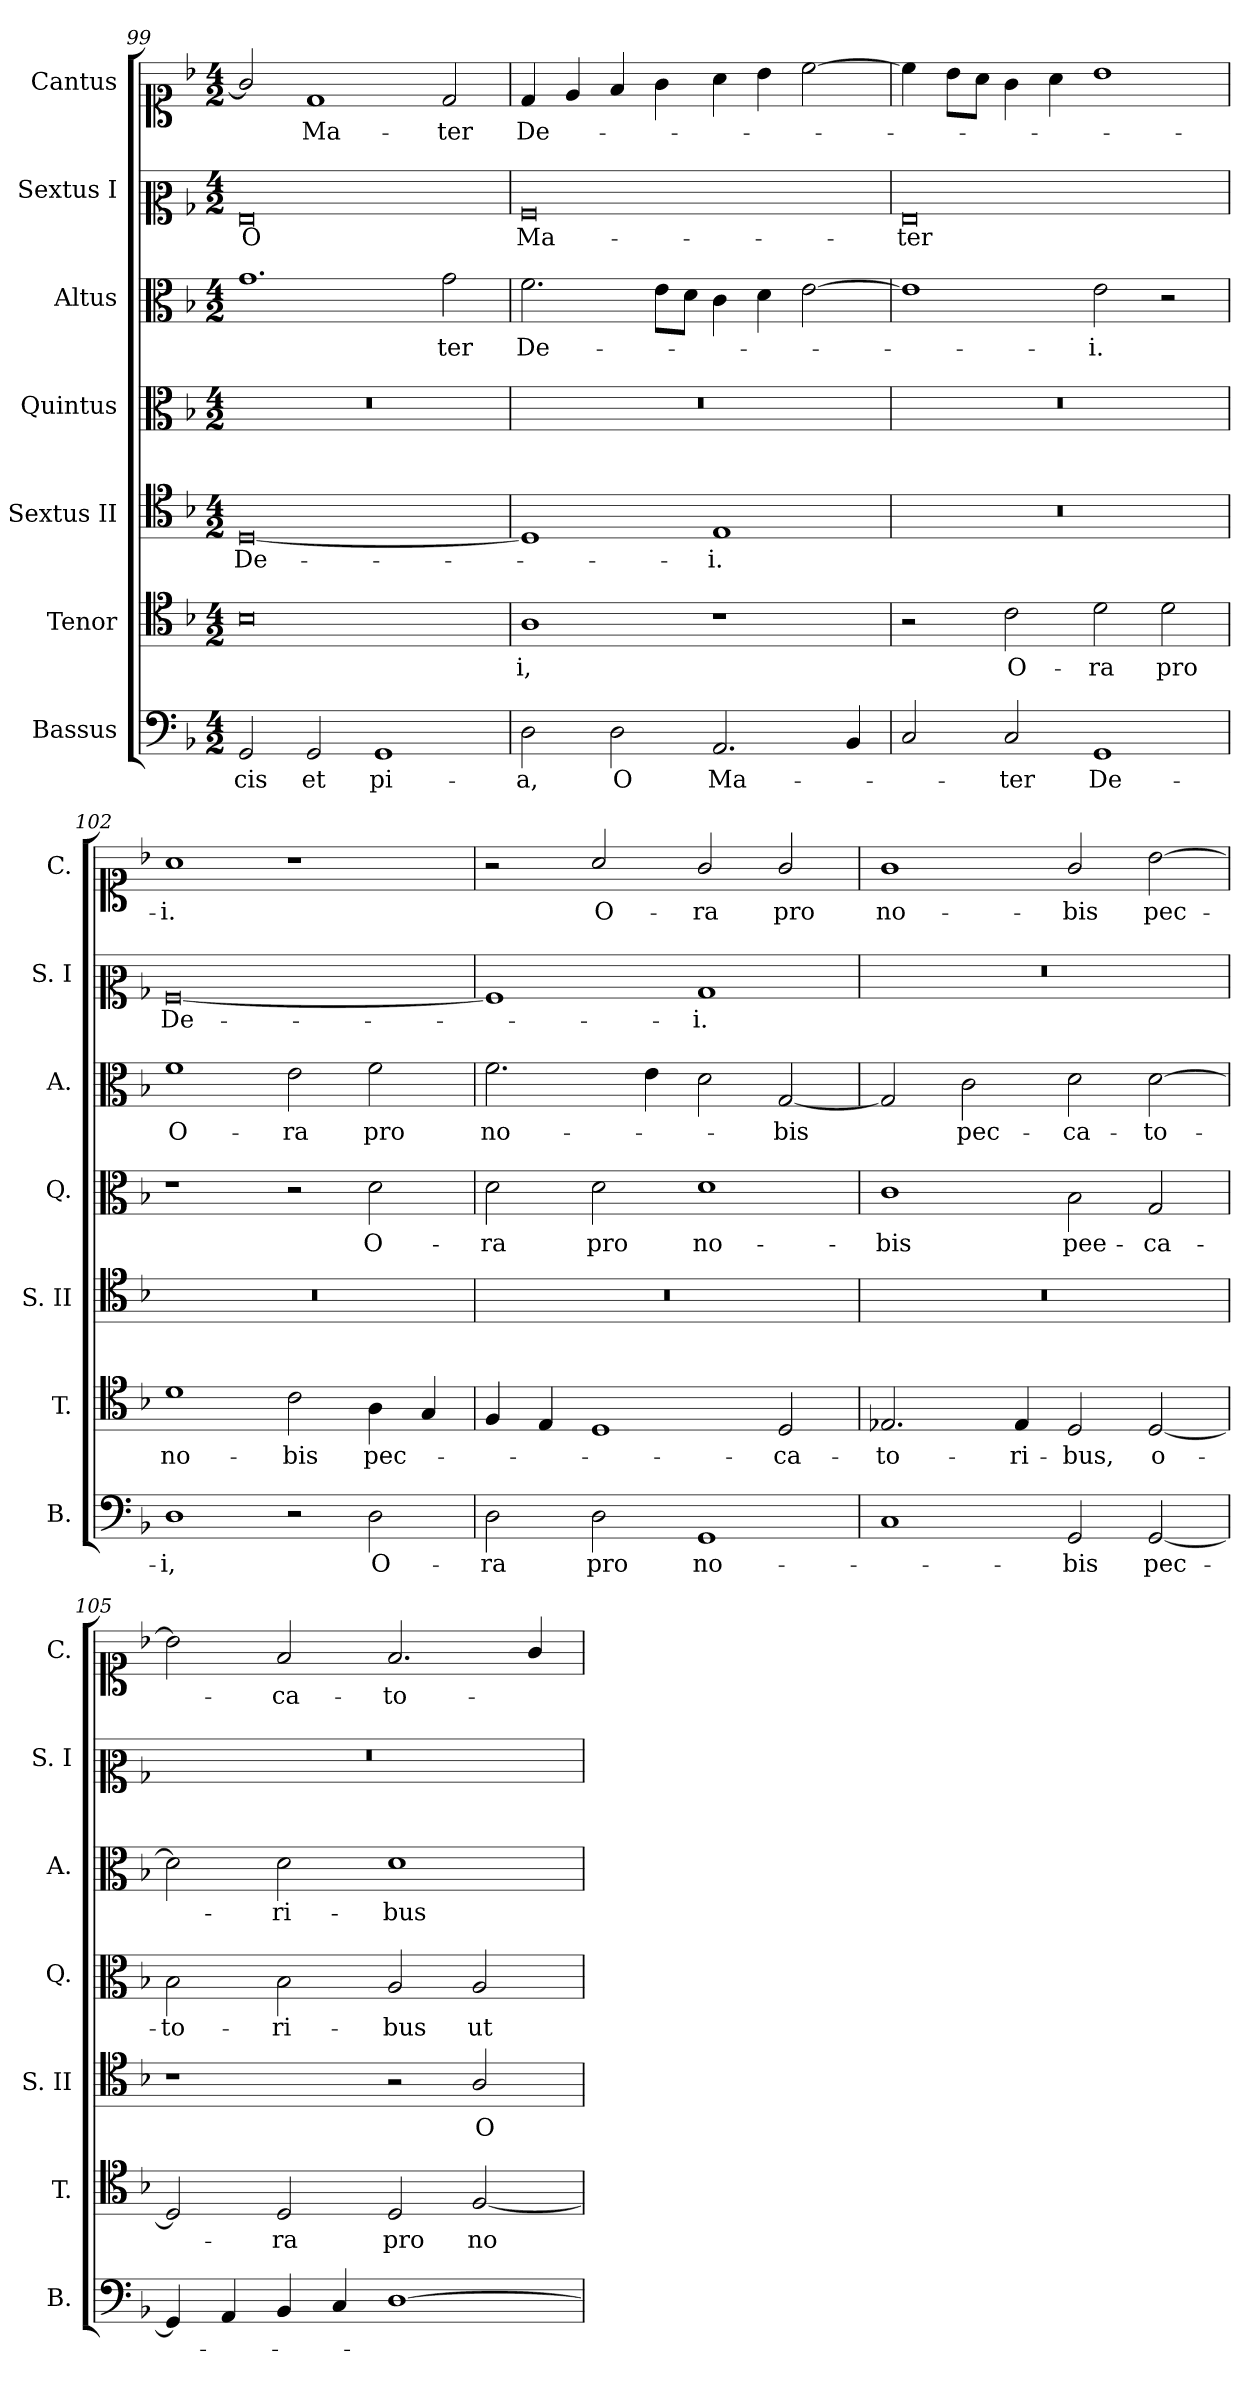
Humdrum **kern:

**kern	**text	**kern	**text	**kern	**text	**kern	**text	**kern	**text	**kern	**text	**kern	**text
*part7	*part7	*part6	*part6	*part5	*part5	*part4	*part4	*part3	*part3	*part2	*part2	*part1	*part1
*staff7	*staff7	*staff6	*staff6	*staff5	*staff5	*staff4	*staff4	*staff3	*staff3	*staff2	*staff2	*staff1	*staff1
*I"Bassus	*	*I"Tenor	*	*I"Sextus II	*	*I"Quintus	*	*I"Altus	*	*I"Sextus I	*	*I"Cantus	*
*I'B.	*	*I'T.	*	*I'S. II	*	*I'Q.	*	*I'A.	*	*I'S. I	*	*I'C.	*
*clefF4	*	*clefC4	*	*clefC4	*	*clefC3	*	*clefC3	*	*clefC2	*	*clefC1	*
*k[b-]	*	*k[b-]	*	*k[b-]	*	*k[b-]	*	*k[b-]	*	*k[b-]	*	*k[b-]	*
*M4/2	*	*M4/2	*	*M4/2	*	*M4/2	*	*M4/2	*	*M4/2	*	*M4/2	*
=99	=99	=99	=99	=99	=99	=99	=99	=99	=99	=99	=99	=99	=99
!	!LO:LY:b	!	!	!	!LO:LY:b	!	!	!	!	!	!LO:LY:b	!	!
2GG/	-cis	0B-	.	[0D	De-	0r	.	1.g	.	0G	O	2g/]	.
!	!LO:LY:b	!	!	!	!	!	!	!	!	!	!	!	!LO:LY:b
2GG/	et	.	.	.	.	.	.	.	.	.	.	1d	Ma-
!	!LO:LY:b	!	!	!	!	!	!	!	!	!	!	!	!
1GG	pi-	.	.	.	.	.	.	.	.	.	.	.	.
!	!	!	!	!	!	!	!	!	!LO:LY:b	!	!	!	!LO:LY:b
.	.	.	.	.	.	.	.	2g\	-ter	.	.	2d/	-ter
=100	=100	=100	=100	=100	=100	=100	=100	=100	=100	=100	=100	=100	=100
!	!LO:LY:b	!	!LO:LY:b	!	!	!	!	!	!LO:LY:b	!	!LO:LY:b	!	!LO:LY:b
2D\	-a,	1A	-i,	1D]	.	0r	.	2.f\	De-	0A	Ma-	4d/	De-
.	.	.	.	.	.	.	.	.	.	.	.	4e/	.
!	!LO:LY:b	!	!	!	!	!	!	!	!	!	!	!	!
2D\	O	.	.	.	.	.	.	.	.	.	.	4f/	.
.	.	.	.	.	.	.	.	8e\L	.	.	.	4g\	.
.	.	.	.	.	.	.	.	8d\J	.	.	.	.	.
!	!LO:LY:b	!	!	!	!LO:LY:b	!	!	!	!	!	!	!	!
2.AA/	Ma-	1r	.	1E	-i.	.	.	4c\	.	.	.	4a\	.
.	.	.	.	.	.	.	.	4d\	.	.	.	4b-\	.
.	.	.	.	.	.	.	.	[2e\	.	.	.	[2cc\	.
4BB-/	.	.	.	.	.	.	.	.	.	.	.	.	.
=101	=101	=101	=101	=101	=101	=101	=101	=101	=101	=101	=101	=101	=101
!	!	!	!	!	!	!	!	!	!	!	!LO:LY:b	!	!
2C/	.	2r	.	0r	.	0r	.	1e]	.	0G	-ter	4cc\]	.
.	.	.	.	.	.	.	.	.	.	.	.	8b-\L	.
.	.	.	.	.	.	.	.	.	.	.	.	8a\J	.
!	!LO:LY:b	!	!LO:LY:b	!	!	!	!	!	!	!	!	!	!
2C/	-ter	2c\	O-	.	.	.	.	.	.	.	.	4g\	.
.	.	.	.	.	.	.	.	.	.	.	.	4a\	.
!	!LO:LY:b	!	!LO:LY:b	!	!	!	!	!	!LO:LY:b	!	!	!	!
1GG	De-	2d\	-ra	.	.	.	.	2e\	-i.	.	.	1b-	.
!	!	!	!LO:LY:b	!	!	!	!	!	!	!	!	!	!
.	.	2d\	pro	.	.	.	.	2r	.	.	.	.	.
=102	=102	=102	=102	=102	=102	=102	=102	=102	=102	=102	=102	=102	=102
!	!LO:LY:b	!	!LO:LY:b	!	!	!	!	!	!LO:LY:b	!	!LO:LY:b	!	!LO:LY:b
1D	-i,	1d	no-	0r	.	1r	.	1f	O-	[0A	De-	1a	-i.
!	!	!	!LO:LY:b	!	!	!	!	!	!LO:LY:b	!	!	!	!
2r	.	2c\	-bis	.	.	2r	.	2e\	-ra	.	.	1r	.
!	!LO:LY:b	!	!LO:LY:b	!	!	!	!LO:LY:b	!	!LO:LY:b	!	!	!	!
2D\	O-	4A\	pec-	.	.	2d\	O­-	2f\	pro	.	.	.	.
.	.	4G/	.	.	.	.	.	.	.	.	.	.	.
!!LO:LB:g=z
=103	=103	=103	=103	=103	=103	=103	=103	=103	=103	=103	=103	=103	=103
!	!LO:LY:b	!	!	!	!	!	!LO:LY:b	!	!LO:LY:b	!	!	!	!
2D\	-ra	4F/	.	0r	.	2d\	-ra	2.f\	no-	1A]	.	2r	.
.	.	4E/	.	.	.	.	.	.	.	.	.	.	.
!	!LO:LY:b	!	!	!	!	!	!LO:LY:b	!	!	!	!	!	!LO:LY:b
2D\	pro	1D	.	.	.	2d\	pro	.	.	.	.	2a/	O-
.	.	.	.	.	.	.	.	4e\	.	.	.	.	.
!	!LO:LY:b	!	!	!	!	!	!LO:LY:b	!	!	!	!LO:LY:b	!	!LO:LY:b
1GG	no-	.	.	.	.	1d	no-	2d\	.	1B-	-i.	2g/	-ra
!	!	!	!LO:LY:b	!	!	!	!	!	!LO:LY:b	!	!	!	!LO:LY:b
.	.	2D/	-ca-	.	.	.	.	[2G/	-bis	.	.	2g/	pro
=104	=104	=104	=104	=104	=104	=104	=104	=104	=104	=104	=104	=104	=104
!	!	!	!LO:LY:b	!	!	!	!LO:LY:b	!	!	!	!	!	!LO:LY:b
1C	.	2.E-X/	-to-	0r	.	1c	-bis	2G/]	.	0r	.	1g	no-
!	!	!	!	!	!	!	!	!	!LO:LY:b	!	!	!	!
.	.	.	.	.	.	.	.	2c\	pec-	.	.	.	.
!	!	!	!LO:LY:b	!	!	!	!	!	!	!	!	!	!
.	.	4E-/	-ri-	.	.	.	.	.	.	.	.	.	.
!	!LO:LY:b	!	!LO:LY:b	!	!	!	!LO:LY:b	!	!LO:LY:b	!	!	!	!LO:LY:b
2GG/	-bis	2D/	-bus,	.	.	2B-\	pee-	2d\	-ca-	.	.	2g/	-bis
!	!LO:LY:b	!	!LO:LY:b	!	!	!	!LO:LY:b	!	!LO:LY:b	!	!	!	!LO:LY:b
[2GG/	pec-	[2D/	o-	.	.	2G/	-ca-	[2d\	-to-	.	.	[2b-\	pec-
=105	=105	=105	=105	=105	=105	=105	=105	=105	=105	=105	=105	=105	=105
!	!	!	!	!	!	!	!LO:LY:b	!	!	!	!	!	!
4GG/]	.	2D/]	.	1r	.	2B-\	-to-	2d\]	.	0r	.	2b-\]	.
4AA/	.	.	.	.	.	.	.	.	.	.	.	.	.
!	!	!	!LO:LY:b	!	!	!	!LO:LY:b	!	!LO:LY:b	!	!	!	!LO:LY:b
4BB-/	.	2D/	-ra	.	.	2B-\	-ri-	2d\	-ri-	.	.	2f/	-ca-
4C/	.	.	.	.	.	.	.	.	.	.	.	.	.
!	!	!	!LO:LY:b	!	!	!	!LO:LY:b	!	!LO:LY:b	!	!	!	!LO:LY:b
[1D	.	2D/	pro	2r	.	2A/	-bus	1d	-bus	.	.	2.f/	-to-
!	!	!	!LO:LY:b	!	!LO:LY:b	!	!LO:LY:b	!	!	!	!	!	!
.	.	[2F/	no-	2A/	O-	2A/	ut	.	.	.	.	.	.
.	.	.	.	.	.	.	.	.	.	.	.	4g/	.
=	=	=	=	=	=	=	=	=	=	=	=	=	=
*-	*-	*-	*-	*-	*-	*-	*-	*-	*-	*-	*-	*-	*-
